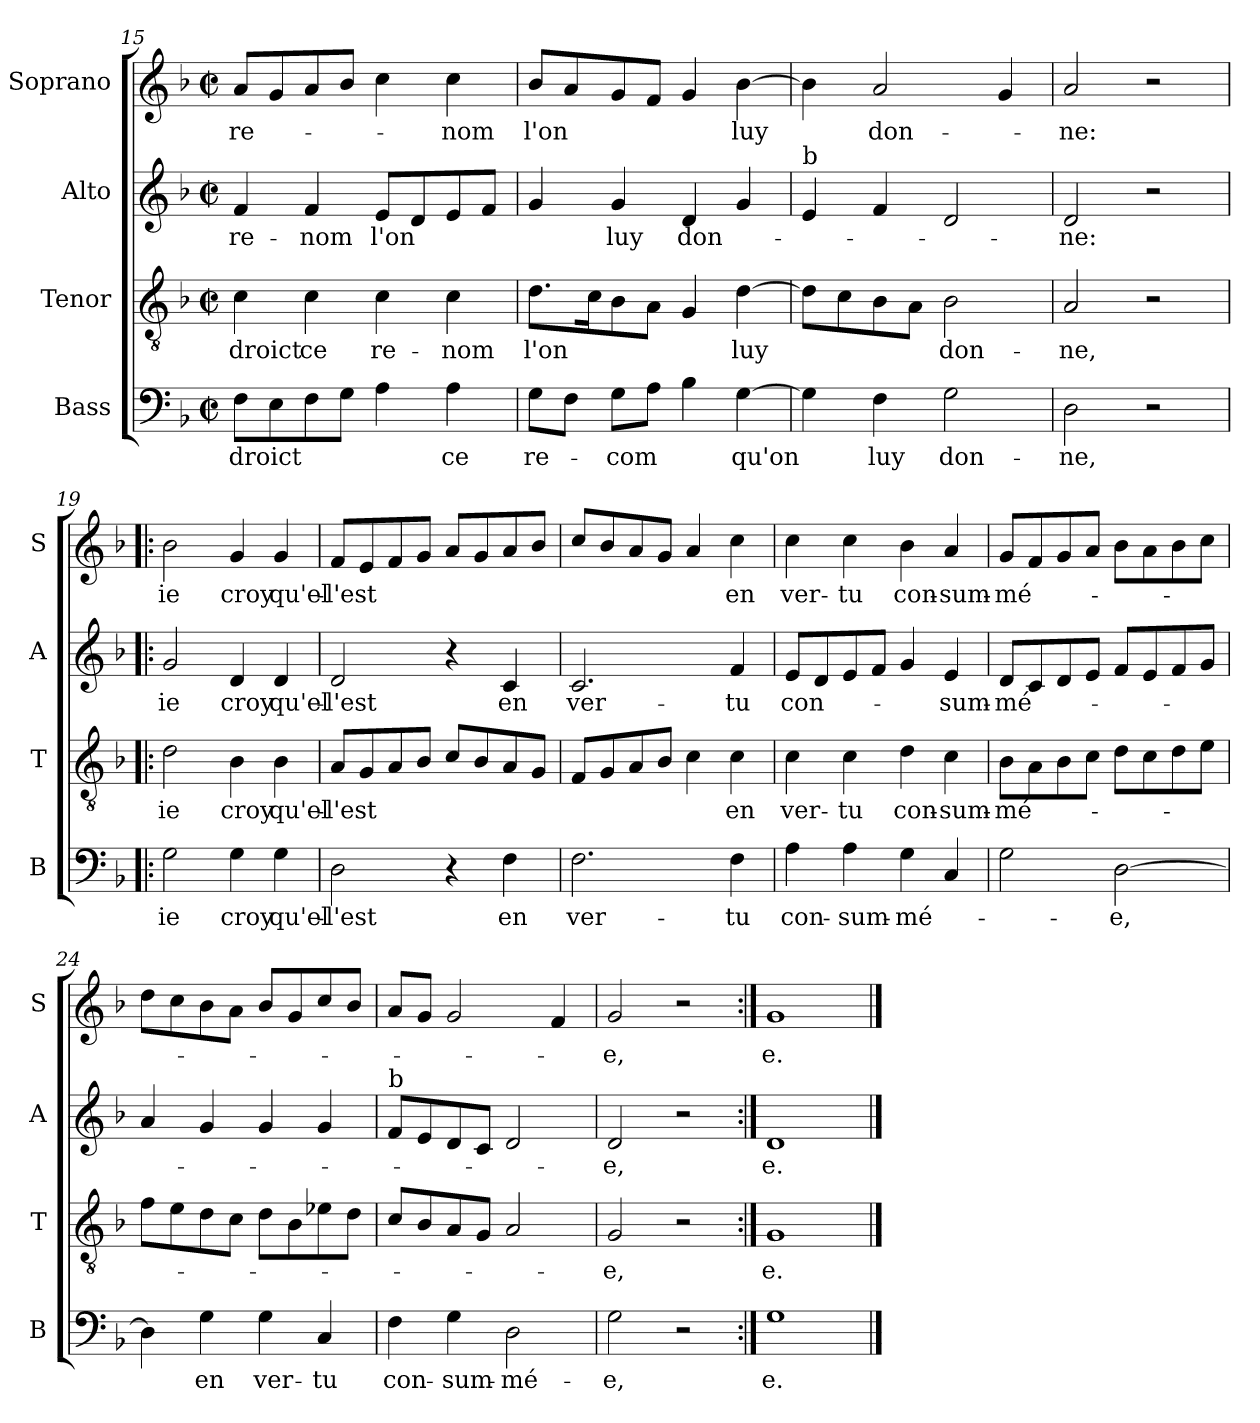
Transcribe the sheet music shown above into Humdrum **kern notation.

**kern	**text	**kern	**text	**kern	**text	**kern	**text
*part4	*part4	*part3	*part3	*part2	*part2	*part1	*part1
*staff4	*staff4	*staff3	*staff3	*staff2	*staff2	*staff1	*staff1
*I"Bass	*	*I"Tenor	*	*I"Alto	*	*I"Soprano	*
*I'B	*	*I'T	*	*I'A	*	*I'S	*
!!LO:LB:g=z
*clefF4	*	*clefGv2	*	*clefG2	*	*clefG2	*
*k[b-]	*	*k[b-]	*	*k[b-]	*	*k[b-]	*
*F:	*	*F:	*	*F:	*	*F:	*
*M2/2	*	*M2/2	*	*M2/2	*	*M2/2	*
*met(c|)	*	*met(c|)	*	*met(c|)	*	*met(c|)	*
=15	=15	=15	=15	=15	=15	=15	=15
!	!LO:LY:b	!	!LO:LY:b	!	!LO:LY:b	!	!LO:LY:b
8F\L	droict	4c\	droict	4f/	re-	8a/L	re-
8E\	.	.	.	.	.	8g/	.
!	!	!	!LO:LY:b	!	!LO:LY:b	!	!
8F\	.	4c\	ce	4f/	-nom	8a/	.
8G\J	.	.	.	.	.	8b-/J	.
!	!	!	!LO:LY:b	!	!LO:LY:b	!	!
4A\	.	4c\	re-	8e/L	l'on	4cc\	.
.	.	.	.	8d/	.	.	.
!	!LO:LY:b	!	!LO:LY:b	!	!	!	!LO:LY:b
4A\	ce	4c\	-nom	8e/	.	4cc\	-nom
.	.	.	.	8f/J	.	.	.
=16	=16	=16	=16	=16	=16	=16	=16
!	!LO:LY:b	!	!LO:LY:b	!	!	!	!LO:LY:b
8G\L	re-	8.d\L	l'on	4g/	.	8b-/L	l'on
8F\J	.	.	.	.	.	8a/	.
.	.	16c\k	.	.	.	.	.
!	!LO:LY:b	!	!	!	!LO:LY:b	!	!
8G\L	-com	8B-\	.	4g/	luy	8g/	.
8A\J	.	8A\J	.	.	.	8f/J	.
!	!	!	!	!	!LO:LY:b	!	!
4B-\	.	4G/	.	4d/	don-	4g/	.
!	!LO:LY:b	!	!LO:LY:b	!	!	!	!LO:LY:b
[4G\	qu'on	[4d\	luy	4g/	.	[4b-\	luy
=17	=17	=17	=17	=17	=17	=17	=17
!	!	!	!	!LO:TX:a:t=b	!	!	!
4G\]	.	8d\L]	.	4e/	.	4b-\]	.
.	.	8c\	.	.	.	.	.
!	!LO:LY:b	!	!	!	!	!	!LO:LY:b
4F\	luy	8B-\	.	4f/	.	2a/	don-
.	.	8A\J	.	.	.	.	.
!	!LO:LY:b	!	!LO:LY:b	!	!	!	!
2G\	don-	2B-\	don-	2d/	.	.	.
.	.	.	.	.	.	4g/	.
=18	=18	=18	=18	=18	=18	=18	=18
!	!LO:LY:b	!	!LO:LY:b	!	!LO:LY:b	!	!LO:LY:b
2D\	-ne,	2A/	-ne,	2d/	-ne:	2a/	-ne:
2r	.	2r	.	2r	.	2r	.
=19!|:	=19!|:	=19!|:	=19!|:	=19!|:	=19!|:	=19!|:	=19!|:
!	!LO:LY:b	!	!LO:LY:b	!	!LO:LY:b	!	!LO:LY:b
2G\	ie	2d\	ie	2g/	ie	2b-\	ie
!	!LO:LY:b	!	!LO:LY:b	!	!LO:LY:b	!	!LO:LY:b
4G\	croy	4B-\	croy	4d/	croy	4g/	croy
!	!LO:LY:b	!	!LO:LY:b	!	!LO:LY:b	!	!LO:LY:b
4G\	qu'el-	4B-\	qu'el-	4d/	qu'el-	4g/	qu'el-
!!LO:LB:g=z
=20	=20	=20	=20	=20	=20	=20	=20
!	!LO:LY:b	!	!LO:LY:b	!	!LO:LY:b	!	!LO:LY:b
2D\	-l'est	8A/L	-l'est	2d/	-l'est	8f/L	-l'est
.	.	8G/	.	.	.	8e/	.
.	.	8A/	.	.	.	8f/	.
.	.	8B-/J	.	.	.	8g/J	.
4r	.	8c/L	.	4r	.	8a/L	.
.	.	8B-/	.	.	.	8g/	.
!	!LO:LY:b	!	!	!	!LO:LY:b	!	!
4F\	en	8A/	.	4c/	en	8a/	.
.	.	8G/J	.	.	.	8b-/J	.
=21	=21	=21	=21	=21	=21	=21	=21
!	!LO:LY:b	!	!	!	!LO:LY:b	!	!
2.F\	ver-	8F/L	.	2.c/	ver-	8cc/L	.
.	.	8G/	.	.	.	8b-/	.
.	.	8A/	.	.	.	8a/	.
.	.	8B-/J	.	.	.	8g/J	.
.	.	4c\	.	.	.	4a/	.
!	!LO:LY:b	!	!LO:LY:b	!	!LO:LY:b	!	!LO:LY:b
4F\	-tu	4c\	en	4f/	-tu	4cc\	en
=22	=22	=22	=22	=22	=22	=22	=22
!	!LO:LY:b	!	!LO:LY:b	!	!LO:LY:b	!	!LO:LY:b
4A\	con-	4c\	ver-	8e/L	con-	4cc\	ver-
.	.	.	.	8d/	.	.	.
!	!LO:LY:b	!	!LO:LY:b	!	!	!	!LO:LY:b
4A\	-sum-	4c\	-tu	8e/	.	4cc\	-tu
.	.	.	.	8f/J	.	.	.
!	!LO:LY:b	!	!LO:LY:b	!	!	!	!LO:LY:b
4G\	-mé-	4d\	con-	4g/	.	4b-\	con-
!	!	!	!LO:LY:b	!	!LO:LY:b	!	!LO:LY:b
4C/	.	4c\	-sum-	4e/	-sum-	4a/	-sum-
=23	=23	=23	=23	=23	=23	=23	=23
!	!	!	!LO:LY:b	!	!LO:LY:b	!	!LO:LY:b
2G\	.	8B-\L	-mé-	8d/L	-mé-	8g/L	-mé-
.	.	8A\	.	8c/	.	8f/	.
.	.	8B-\	.	8d/	.	8g/	.
.	.	8c\J	.	8e/J	.	8a/J	.
!	!LO:LY:b	!	!	!	!	!	!
[2D\	-e,	8d\L	.	8f/L	.	8b-\L	.
.	.	8c\	.	8e/	.	8a\	.
.	.	8d\	.	8f/	.	8b-\	.
.	.	8e\J	.	8g/J	.	8cc\J	.
!!LO:PB:g=z
=24	=24	=24	=24	=24	=24	=24	=24
4D\]	.	8f\L	.	4a/	.	8dd\L	.
.	.	8e\	.	.	.	8cc\	.
!	!LO:LY:b	!	!	!	!	!	!
4G\	en	8d\	.	4g/	.	8b-\	.
.	.	8c\J	.	.	.	8a\J	.
!	!LO:LY:b	!	!	!	!	!	!
4G\	ver-	8d\L	.	4g/	.	8b-/L	.
.	.	8B-\	.	.	.	8g/	.
!	!LO:LY:b	!	!	!	!	!	!
4C/	-tu	8e-X\	.	4g/	.	8cc/	.
.	.	8d\J	.	.	.	8b-/J	.
=25	=25	=25	=25	=25	=25	=25	=25
!	!	!	!	!LO:TX:a:t=b	!	!	!
!	!LO:LY:b	!	!	!	!	!	!
4F\	con-	8c/L	.	8f/L	.	8a/L	.
.	.	8B-/	.	8e/	.	8g/J	.
!	!LO:LY:b	!	!	!	!	!	!
4G\	-sum-	8A/	.	8d/	.	2g/	.
.	.	8G/J	.	8c/J	.	.	.
!	!LO:LY:b	!	!	!	!	!	!
2D\	-mé-	2A/	.	2d/	.	.	.
.	.	.	.	.	.	4f/	.
=26	=26	=26	=26	=26	=26	=26	=26
!	!LO:LY:b	!	!LO:LY:b	!	!LO:LY:b	!	!LO:LY:b
2G\	-e,	2G/	-e,	2d/	-e,	2g/	-e,
2r	.	2r	.	2r	.	2r	.
=27:|!	=27:|!	=27:|!	=27:|!	=27:|!	=27:|!	=27:|!	=27:|!
!	!LO:LY:b	!	!LO:LY:b	!	!LO:LY:b	!	!LO:LY:b
1G	e.	1G	e.	1d	e.	1g	e.
==	==	==	==	==	==	==	==
*-	*-	*-	*-	*-	*-	*-	*-
